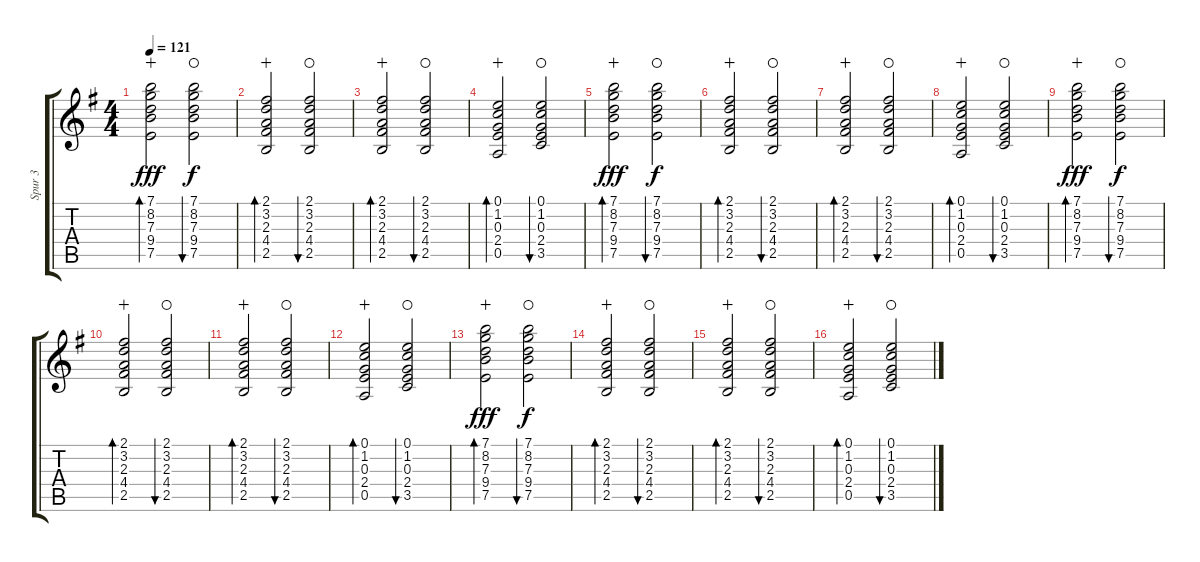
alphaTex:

\track ("Spur 3" "Spur 3") {instrument electricguitarclean}
\staff {score tabs}
\tuning (E4 B3 G3 D3 A2 E2) {hide}
\ts (4 4)
\tempo 121
\clef g2
\ks g
(7.1 8.2 7.3 9.4 7.5).2{bd 30 dy fff wahc} (7.1 8.2 7.3 9.4 7.5).2{bu 30 dy f waho} |
(2.1 3.2 2.3 4.4 2.5).2{bd 30 wahc} (2.1 3.2 2.3 4.4 2.5).2{bu 30 waho} |
(2.1 3.2 2.3 4.4 2.5).2{bd 30 wahc} (2.1 3.2 2.3 4.4 2.5).2{bu 30 waho} |
(0.1 1.2 0.3 2.4 0.5).2{bd 30 wahc} (0.1 1.2 0.3 2.4 3.5).2{bu 30 waho} |
(7.1 8.2 7.3 9.4 7.5).2{bd 30 dy fff wahc} (7.1 8.2 7.3 9.4 7.5).2{bu 30 dy f waho} |
(2.1 3.2 2.3 4.4 2.5).2{bd 30 wahc} (2.1 3.2 2.3 4.4 2.5).2{bu 30 waho} |
(2.1 3.2 2.3 4.4 2.5).2{bd 30 wahc} (2.1 3.2 2.3 4.4 2.5).2{bu 30 waho} |
(0.1 1.2 0.3 2.4 0.5).2{bd 30 wahc} (0.1 1.2 0.3 2.4 3.5).2{bu 30 waho} |
(7.1 8.2 7.3 9.4 7.5).2{bd 30 dy fff wahc} (7.1 8.2 7.3 9.4 7.5).2{bu 30 dy f waho} |
(2.1 3.2 2.3 4.4 2.5).2{bd 30 wahc} (2.1 3.2 2.3 4.4 2.5).2{bu 30 waho} |
(2.1 3.2 2.3 4.4 2.5).2{bd 30 wahc} (2.1 3.2 2.3 4.4 2.5).2{bu 30 waho} |
(0.1 1.2 0.3 2.4 0.5).2{bd 30 wahc} (0.1 1.2 0.3 2.4 3.5).2{bu 30 waho} |
(7.1 8.2 7.3 9.4 7.5).2{bd 30 dy fff wahc} (7.1 8.2 7.3 9.4 7.5).2{bu 30 dy f waho} |
(2.1 3.2 2.3 4.4 2.5).2{bd 30 wahc} (2.1 3.2 2.3 4.4 2.5).2{bu 30 waho} |
(2.1 3.2 2.3 4.4 2.5).2{bd 30 wahc} (2.1 3.2 2.3 4.4 2.5).2{bu 30 waho} |
(0.1 1.2 0.3 2.4 0.5).2{bd 30 wahc} (0.1 1.2 0.3 2.4 3.5).2{bu 30 waho}
